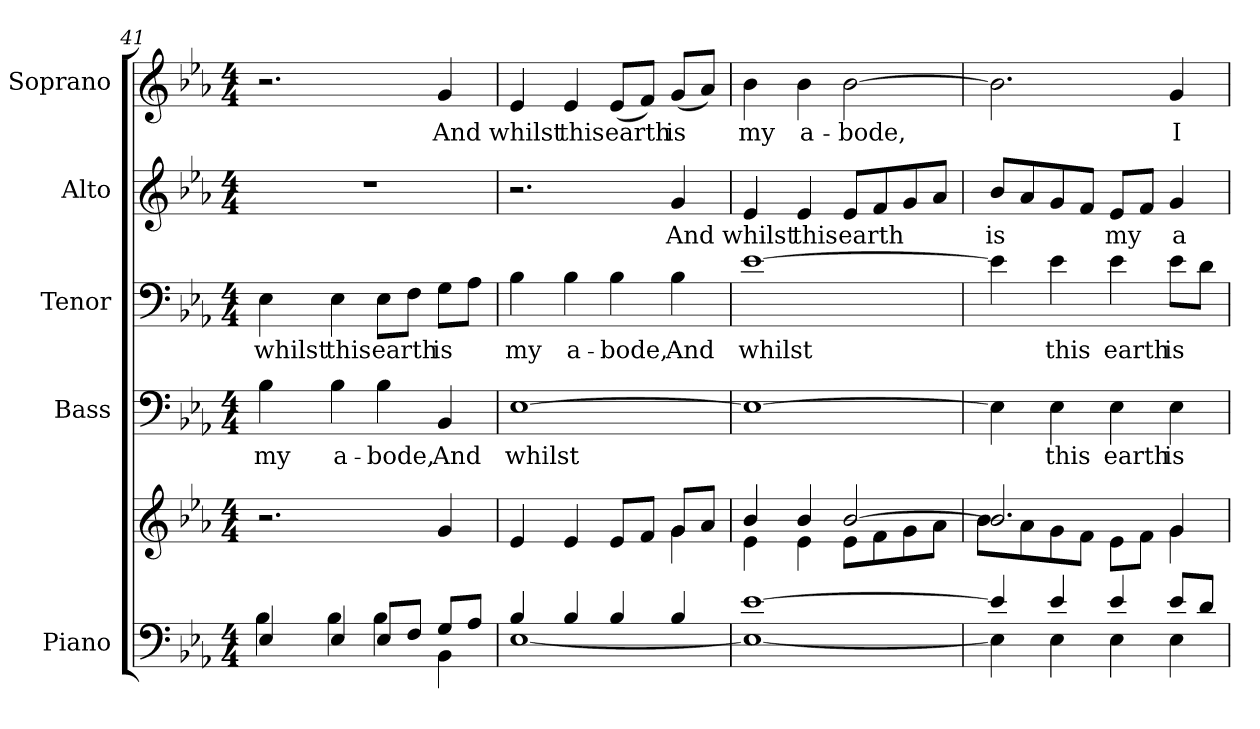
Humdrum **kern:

**kern	**kern	**kern	**text	**kern	**text	**kern	**text	**kern	**text
*part5	*part5	*part4	*part4	*part3	*part3	*part2	*part2	*part1	*part1
*staff6	*staff5	*staff4	*staff4	*staff3	*staff3	*staff2	*staff2	*staff1	*staff1
*I"Piano	*	*I"Bass	*	*I"Tenor	*	*I"Alto	*	*I"Soprano	*
*I'Pno.	*	*I'B.	*	*I'T.	*	*I'A.	*	*I'S.	*
!!LO:LB:g=z
*clefF4	*clefG2	*clefF4	*	*clefF4	*	*clefG2	*	*clefG2	*
*k[b-e-a-]	*k[b-e-a-]	*k[b-e-a-]	*	*k[b-e-a-]	*	*k[b-e-a-]	*	*k[b-e-a-]	*
*E-:	*E-:	*E-:	*	*E-:	*	*E-:	*	*E-:	*
*M4/4	*M4/4	*M4/4	*	*M4/4	*	*M4/4	*	*M4/4	*
=41	=41	=41	=41	=41	=41	=41	=41	=41	=41
*^	*	*	*	*	*	*	*	*	*
!	!	!	!	!LO:LY:b:color=#000000	!	!	!	!	!	!
!	!	!	!	!	!	!LO:LY:b:color=#000000	!	!	!	!
4E-i/	4B-i\	2.r	4B-i\	my	4E-i\	whilst	1r	.	2.r	.
!	!	!	!	!LO:LY:b:color=#000000	!	!	!	!	!	!
!	!	!	!	!	!	!LO:LY:b:color=#000000	!	!	!	!
4E-i/	4B-i\	.	4B-i\	a-	4E-i\	this	.	.	.	.
!	!	!	!	!LO:LY:b:color=#000000	!	!	!	!	!	!
!	!	!	!	!	!	!LO:LY:b:color=#000000	!	!	!	!
8E-i/L	4B-i\	.	4B-i\	-bode,	8E-i\L	earth	.	.	.	.
8Fi/J	.	.	.	.	8Fi\J	.	.	.	.	.
!	!	!	!	!LO:LY:b:color=#000000	!	!	!	!	!	!
!	!	!	!	!	!	!LO:LY:b:color=#000000	!	!	!	!
!	!	!	!	!	!	!	!	!	!	!LO:LY:b:color=#000000
8Gi/L	4BB-i\	4gi/	4BB-i/	And	8Gi\L	is	.	.	4gi/	And
8A-i/J	.	.	.	.	8A-i\J	.	.	.	.	.
=42	=42	=42	=42	=42	=42	=42	=42	=42	=42	=42
*	*	*^	*	*	*	*	*	*	*	*
!	!	!	!	!	!LO:LY:b:color=#000000	!	!	!	!	!	!
!	!	!	!	!	!	!	!LO:LY:b:color=#000000	!	!	!	!
!	!	!	!	!	!	!	!	!	!	!	!LO:LY:b:color=#000000
4B-i/	[<1E-i	4e-i/	2.ryy	[>1E-i	whilst	4B-i\	my	2.r	.	4e-i/	whilst
!	!	!	!	!	!	!	!LO:LY:b:color=#000000	!	!	!	!
!	!	!	!	!	!	!	!	!	!	!	!LO:LY:b:color=#000000
4B-i/	.	4e-i/	.	.	.	4B-i\	a-	.	.	4e-i/	this
!	!	!	!	!	!	!	!LO:LY:b:color=#000000	!	!	!	!
!	!	!	!	!	!	!	!	!	!	!	!LO:LY:b:color=#000000
4B-i/	.	8e-i/L	.	.	.	4B-i\	-bode,	.	.	(8e-i/L	earth
.	.	8fi/J	.	.	.	.	.	.	.	8fi/J)	.
!	!	!	!	!	!	!	!LO:LY:b:color=#000000	!	!	!	!
!	!	!	!	!	!	!	!	!	!LO:LY:b:color=#000000	!	!
!	!	!	!	!	!	!	!	!	!	!	!LO:LY:b:color=#000000
4B-i/	.	8gi/L	4gi\	.	.	4B-i\	And	4gi/	And	(8gi/L	is
.	.	8a-i/J	.	.	.	.	.	.	.	8a-i/J)	.
=43	=43	=43	=43	=43	=43	=43	=43	=43	=43	=43	=43
!	!	!	!	!	!	!	!LO:LY:b:color=#000000	!	!	!	!
!	!	!	!	!	!	!	!	!	!LO:LY:b:color=#000000	!	!
!	!	!	!	!	!	!	!	!	!	!	!LO:LY:b:color=#000000
[>1e-i	1E-i_<	4b-i/	4e-i\	1E-i_>	.	[<1e-i	whilst	4e-i/	whilst	4b-i\	my
!	!	!	!	!	!	!	!	!	!LO:LY:b:color=#000000	!	!
!	!	!	!	!	!	!	!	!	!	!	!LO:LY:b:color=#000000
.	.	4b-i/	4e-i\	.	.	.	.	4e-i/	this	4b-i\	a-
!	!	!	!	!	!	!	!	!	!LO:LY:b:color=#000000	!	!
!	!	!	!	!	!	!	!	!	!	!	!LO:LY:b:color=#000000
.	.	[>2b-i/	8e-i\L	.	.	.	.	8e-i/L	earth	[>2b-i\	-bode,
.	.	.	8fi\	.	.	.	.	8fi/	.	.	.
.	.	.	8gi\	.	.	.	.	8gi/	.	.	.
.	.	.	8a-i\J	.	.	.	.	8a-i/J	.	.	.
!!LO:PB:g=z
=44	=44	=44	=44	=44	=44	=44	=44	=44	=44	=44	=44
!	!	!	!	!	!	!	!	!	!LO:LY:b:color=#000000	!	!
4e-i/]	4E-i\]	2.b-i/]	8b-i\L	4E-i\]	.	4e-i\]	.	8b-i/L	is	2.b-i\]	.
.	.	.	8a-i\	.	.	.	.	8a-i/	.	.	.
!	!	!	!	!	!LO:LY:b:color=#000000	!	!	!	!	!	!
!	!	!	!	!	!	!	!LO:LY:b:color=#000000	!	!	!	!
4e-i/	4E-i\	.	8gi\	4E-i\	this	4e-i\	this	8gi/	.	.	.
.	.	.	8fi\J	.	.	.	.	8fi/J	.	.	.
!	!	!	!	!	!LO:LY:b:color=#000000	!	!	!	!	!	!
!	!	!	!	!	!	!	!LO:LY:b:color=#000000	!	!	!	!
!	!	!	!	!	!	!	!	!	!LO:LY:b:color=#000000	!	!
4e-i/	4E-i\	.	8e-i\L	4E-i\	earth	4e-i\	earth	8e-i/L	my	.	.
.	.	.	8fi\J	.	.	.	.	8fi/J	.	.	.
!	!	!	!	!	!LO:LY:b:color=#000000	!	!	!	!	!	!
!	!	!	!	!	!	!	!LO:LY:b:color=#000000	!	!	!	!
!	!	!	!	!	!	!	!	!	!LO:LY:b:color=#000000	!	!
!	!	!	!	!	!	!	!	!	!	!	!LO:LY:b:color=#000000
8e-i/L	4E-i\	4gi/	4gi\	4E-i\	is	8e-i\L	is	4gi/	a-	4gi/	I
8di/J	.	.	.	.	.	8di\J	.	.	.	.	.
*v	*v	*	*	*	*	*	*	*	*	*	*
*	*v	*v	*	*	*	*	*	*	*	*
=	=	=	=	=	=	=	=	=	=
*-	*-	*-	*-	*-	*-	*-	*-	*-	*-
